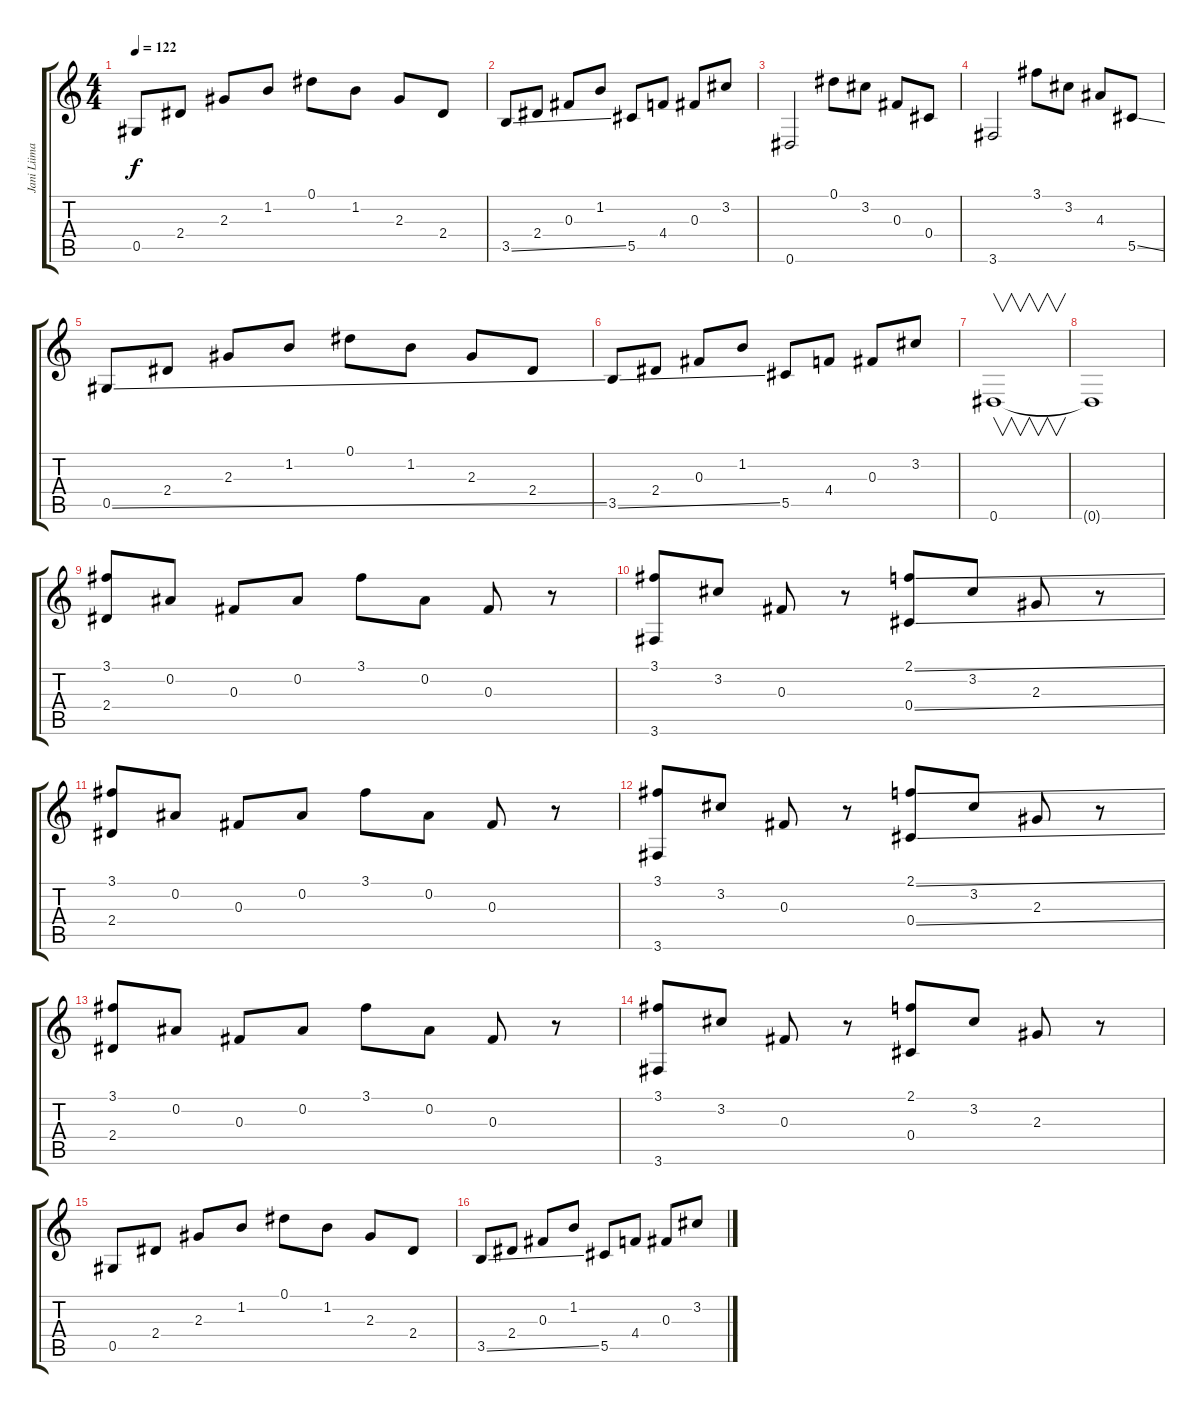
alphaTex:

\track ("Jani Liimatainen" "Jani Liima") {instrument electricguitarclean}
\staff {score tabs}
\tuning (Eb4 Bb3 Gb3 Db3 Ab2 Eb2) {hide}
\ts (4 4)
\tempo 122
\clef g2
\ks c
0.5.8{dy f} 2.4.8 2.3.8 1.2.8 0.1.8 1.2.8 2.3.8 2.4.8 |
3.5{ss}.8 2.4.8 0.3.8 1.2.8 5.5.8 4.4.8 0.3.8 3.2.8 |
0.6.2 0.1.8 3.2.8 0.3.8 0.4.8 |
3.6.2 3.1.8 3.2.8 4.3.8 5.5{ss}.8 |
0.5{ss}.8 2.4.8 2.3.8 1.2.8 0.1.8 1.2.8 2.3.8 2.4.8 |
3.5{ss}.8 2.4.8 0.3.8 1.2.8 5.5.8 4.4.8 0.3.8 3.2.8 |
0.6.1{v} |
0.6{t}.1 |
(3.1 2.4).8 0.2.8 0.3.8 0.2.8 3.1.8 0.2.8 0.3.8 r.8 |
(3.1 3.6).8 3.2.8 0.3.8 r.8 (2.1{ss} 0.4{ss}).8 3.2.8 2.3.8 r.8 |
(3.1 2.4).8 0.2.8 0.3.8 0.2.8 3.1.8 0.2.8 0.3.8 r.8 |
(3.1 3.6).8 3.2.8 0.3.8 r.8 (2.1{ss} 0.4{ss}).8 3.2.8 2.3.8 r.8 |
(3.1 2.4).8 0.2.8 0.3.8 0.2.8 3.1.8 0.2.8 0.3.8 r.8 |
(3.1 3.6).8 3.2.8 0.3.8 r.8 (2.1 0.4).8 3.2.8 2.3.8 r.8 |
0.5.8 2.4.8 2.3.8 1.2.8 0.1.8 1.2.8 2.3.8 2.4.8 |
3.5{ss}.8 2.4.8 0.3.8 1.2.8 5.5.8 4.4.8 0.3.8 3.2.8
